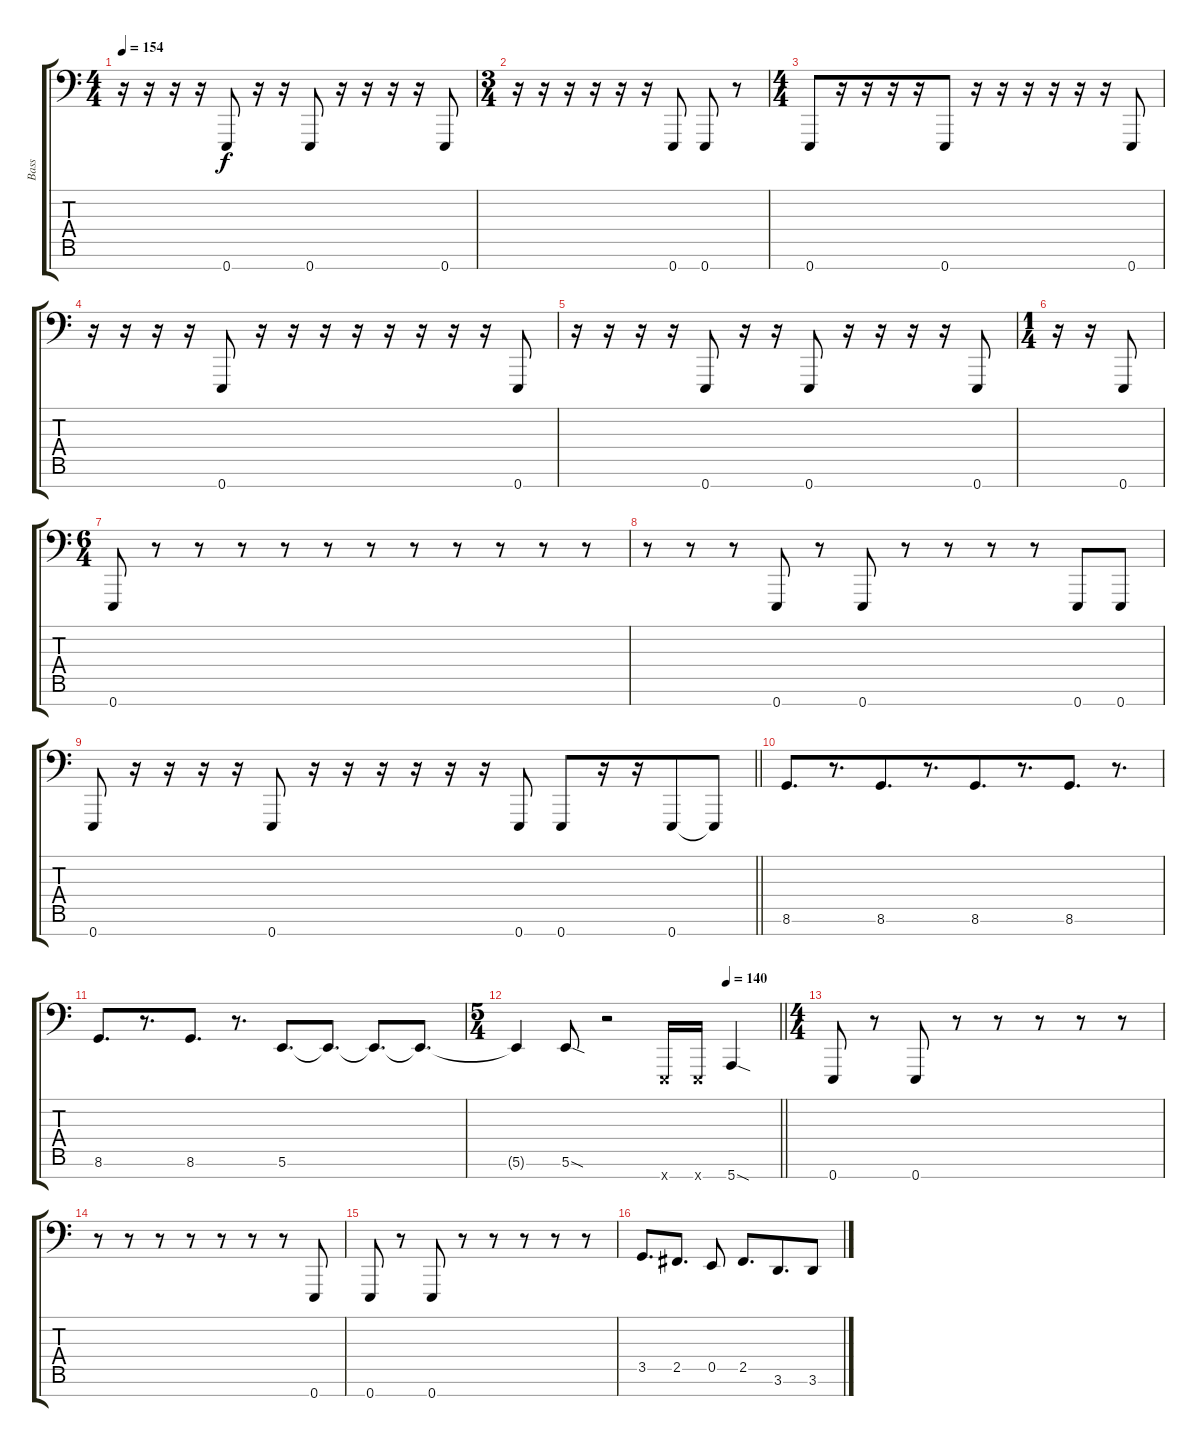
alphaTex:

\track ("Bass" "Bass") {instrument electricbassfinger}
\staff {score tabs}
\tuning (B2 Gb2 E2 B1 E1 B0 E0) {hide}
\ts (4 4)
\tempo 154
\clef f4
\ks c
r.16{dy f} r.16 r.16 r.16{beam merge} 0.7.8 r.16 r.16 0.7.8 r.16{beam merge} r.16{beam merge} r.16 r.16 0.7.8 |
\ts (3 4)
r.16{beam merge} r.16{beam merge} r.16 r.16 r.16{beam merge} r.16 0.7.8 0.7.8 r.8 |
\ts (4 4)
0.7.8{beam merge} r.16{beam merge} r.16 r.16{beam merge} r.16 0.7.8 r.16 r.16 r.16 r.16 r.16{beam merge} r.16{beam merge} 0.7.8 |
r.16 r.16 r.16{beam merge} r.16 0.7.8 r.16 r.16 r.16 r.16 r.16{beam merge} r.16{beam merge} r.16 r.16 0.7.8 |
r.16 r.16 r.16 r.16{beam merge} 0.7.8 r.16 r.16 0.7.8 r.16{beam merge} r.16{beam merge} r.16 r.16 0.7.8 |
\ts (1 4)
r.16{beam merge} r.16 0.7.8 |
\ts (6 4)
0.7.8 r.8{beam merge} r.8{beam merge} r.8{beam merge} r.8 r.8{beam merge} r.8{beam merge} r.8 r.8{beam merge} r.8 r.8 r.8 |
r.8{beam merge} r.8{beam merge} r.8 0.7.8 r.8 0.7.8 r.8 r.8{beam merge} r.8 r.8{beam merge} 0.7.8 0.7.8 |
\barLineRight lightlight
0.7.8 r.16 r.16 r.16{beam merge} r.16{beam merge} 0.7.8 r.16 r.16{beam merge} r.16 r.16 r.16 r.16{beam merge} 0.7.8 0.7.8{beam merge} r.16 r.16 0.7.8{beam merge} 0.7{t}.8 |
\section ("" "")
8.6.8{d beam merge} r.8{d} 8.6.8{d beam merge} r.8{d} 8.6.8{d beam merge} r.8{d} 8.6.8{d beam merge} r.8{d} |
8.6.8{d beam merge} r.8{d beam merge} 8.6.8{d} r.8{d} 5.6.8{d beam merge} 5.6{t}.8{d} 5.6{t}.8{d beam merge} 5.6{t}.8{d} |
\ts (5 4)
\tempo (140 0.8)
\barLineRight lightlight
5.6{t}.4 5.6{sod}.8 r.2 0.7{x}.16 0.7{x}.16{beam merge} 5.7{sod}.4 |
\ts (4 4)
\section ("" "")
0.7.8 r.8 0.7.8 r.8 r.8 r.8 r.8 r.8 |
r.8 r.8 r.8 r.8 r.8{beam merge} r.8 r.8 0.7.8 |
0.7.8 r.8 0.7.8 r.8 r.8 r.8 r.8 r.8 |
3.5.8{d} 2.5.8{d} 0.5.8 2.5.8{d} 3.6.8{d beam merge} 3.6.8
